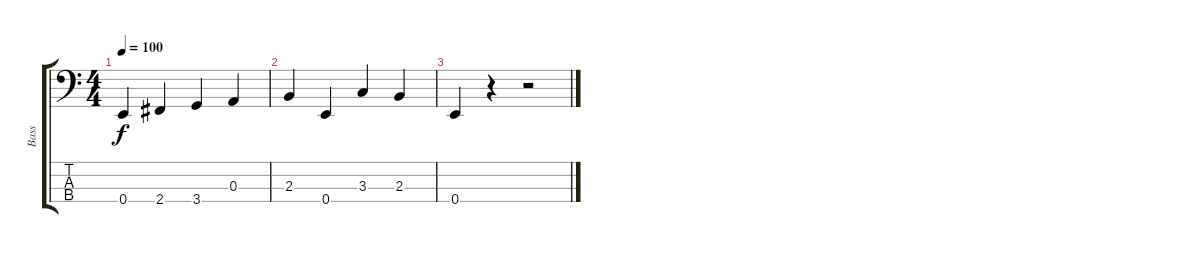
\track ("Bass" "Bass") {instrument electricbassfinger}
\staff {score tabs}
\tuning (G2 D2 A1 E1) {hide}
\ts (4 4)
\tempo 100
\clef f4
\ks c
0.4.4{dy f} 2.4.4 3.4.4 0.3.4 |
2.3.4 0.4.4 3.3.4 2.3.4 |
0.4.4 r.4 r.2
